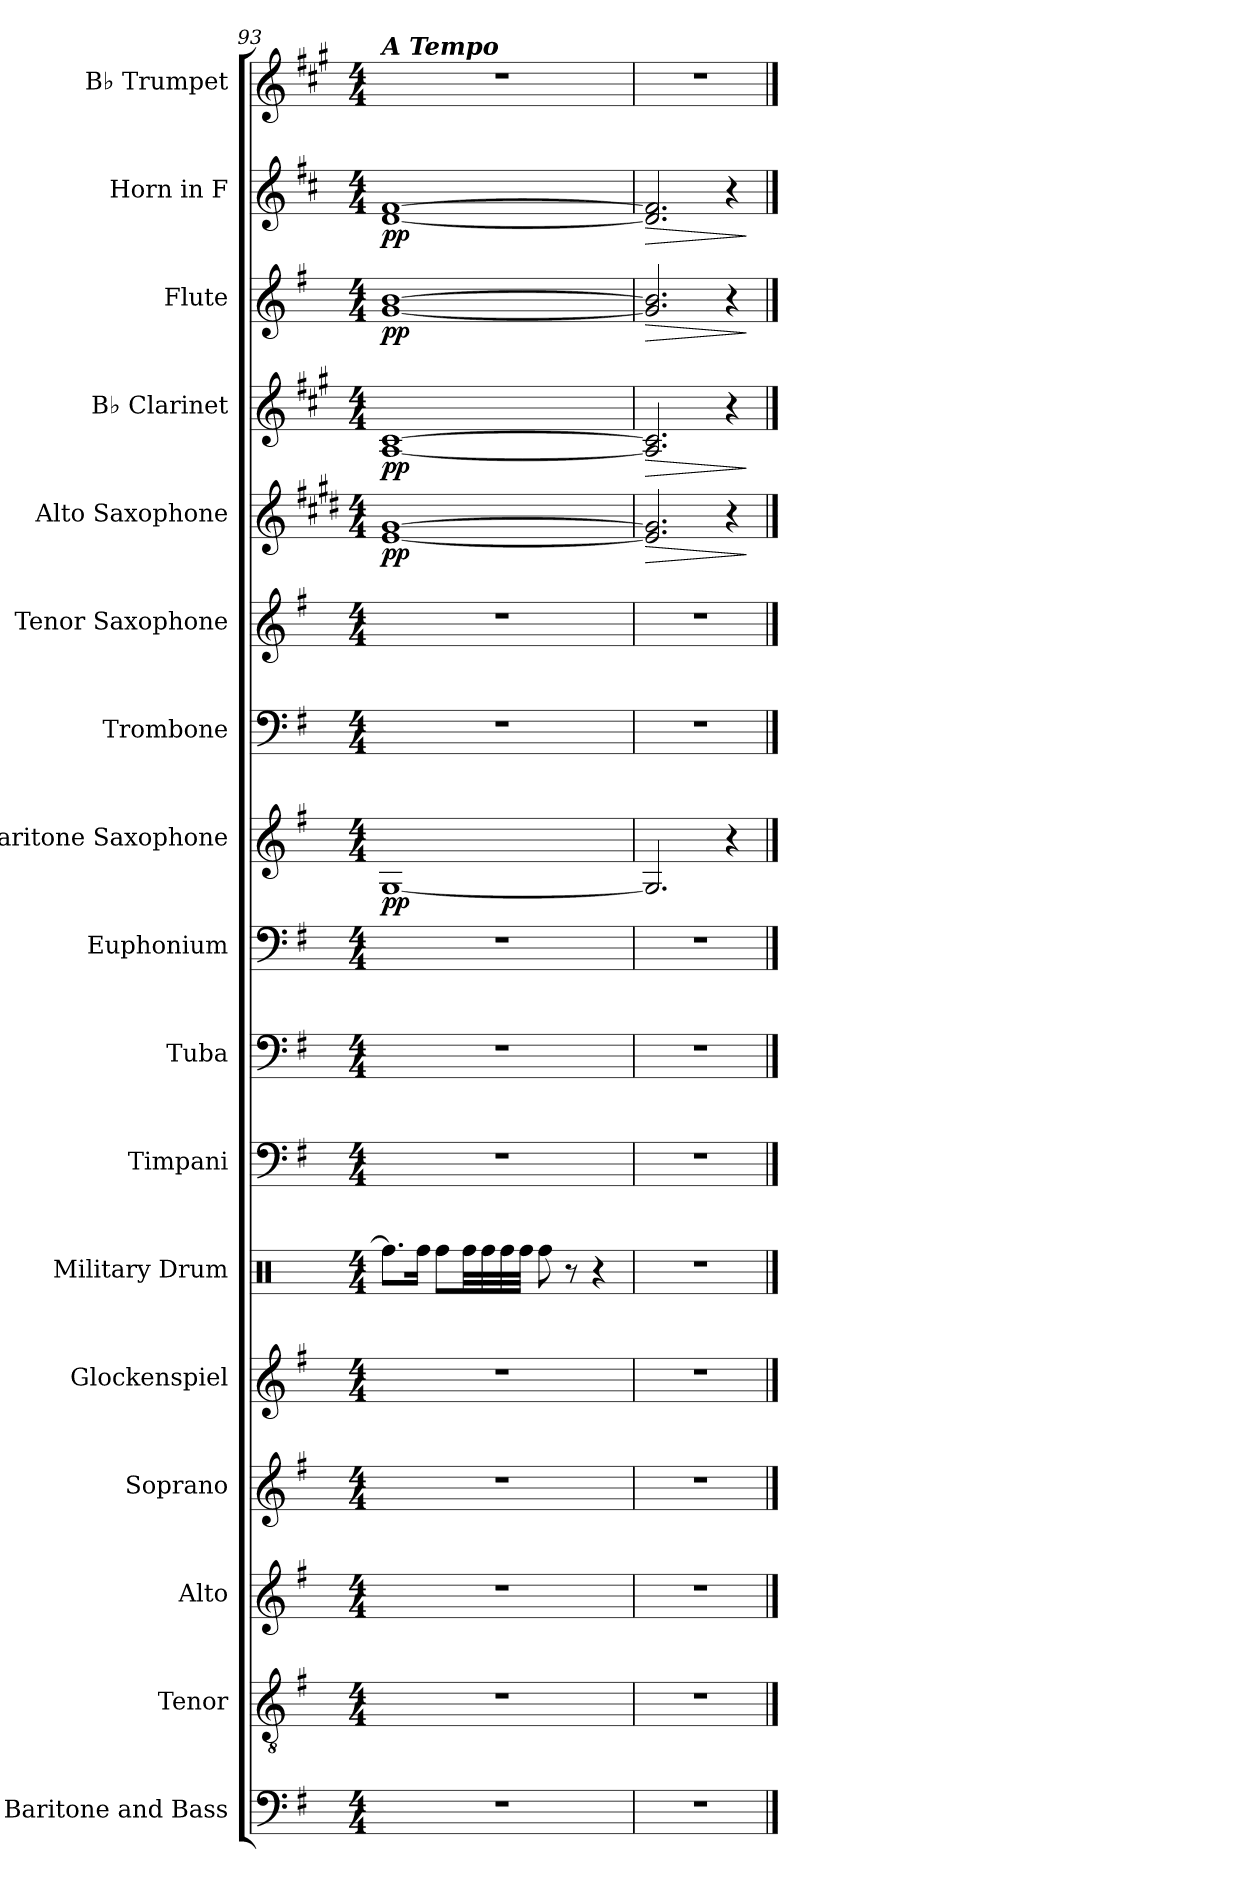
**kern	**kern	**kern	**kern	**kern	**kern	**kern	**kern	**kern	**kern	**dynam	**kern	**kern	**kern	**dynam	**kern	**dynam	**kern	**dynam	**kern	**dynam	**kern
*part17	*part16	*part15	*part14	*part13	*part12	*part11	*part10	*part9	*part8	*part8	*part7	*part6	*part5	*part5	*part4	*part4	*part3	*part3	*part2	*part2	*part1
*staff17	*staff16	*staff15	*staff14	*staff13	*staff12	*staff11	*staff10	*staff9	*staff8	*staff8	*staff7	*staff6	*staff5	*staff5	*staff4	*staff4	*staff3	*staff3	*staff2	*staff2	*staff1
*I"Baritone and Bass	*I"Tenor	*I"Alto	*I"Soprano	*I"Glockenspiel	*I"Military Drum	*I"Timpani	*I"Tuba	*I"Euphonium	*I"Baritone Saxophone	*	*I"Trombone	*I"Tenor Saxophone	*I"Alto Saxophone	*	*I"B♭ Clarinet	*	*I"Flute	*	*I"Horn in F	*	*I"B♭ Trumpet
*I'Bar. Bass	*I'Ten.	*I'Alto	*I'Sop.	*I'Glk.	*I'Mil. Dr.	*I'Timp.	*I'Tba.	*I'Euph.	*I'Bar. Sax.	*	*I'Trb.	*I'T. Sax.	*I'A. Sax.	*	*I'B♭ Cl.	*	*I'Fl.	*	*	*	*I'B♭ Tpt.
*clefF4	*clefGv2	*clefG2	*clefG2	*clefG2	*clefX	*clefF4	*clefF4	*clefF4	*clefG2	*	*clefF4	*clefG2	*clefG2	*	*clefG2	*	*clefG2	*	*clefG2	*	*clefG2
*	*	*	*	*ITrd-14c-24	*	*	*	*	*ITrd12c21	*	*	*ITrd8c14	*ITrd5c9	*	*ITrd1c2	*	*	*	*ITrd4c7	*	*ITrd1c2
*k[f#]	*k[f#]	*k[f#]	*k[f#]	*k[f#]	*k[]	*k[f#]	*k[f#]	*k[f#]	*k[f#]	*	*k[f#]	*k[f#]	*k[f#]	*	*k[f#]	*	*k[f#]	*	*k[f#]	*	*k[f#]
*M4/4	*M4/4	*M4/4	*M4/4	*M4/4	*M4/4	*M4/4	*M4/4	*M4/4	*M4/4	*	*M4/4	*M4/4	*M4/4	*	*M4/4	*	*M4/4	*	*M4/4	*	*M4/4
=93	=93	=93	=93	=93	=93	=93	=93	=93	=93	=93	=93	=93	=93	=93	=93	=93	=93	=93	=93	=93	=93
!	!	!	!	!	!	!	!	!	!	!	!	!	!	!	!	!	!	!	!	!	!LO:TX:a:Bi:t=A Tempo
!	!	!	!	!	!	!	!	!	!	!LO:DY:b	!	!	!	!LO:DY:b	!	!LO:DY:b	!	!LO:DY:b	!	!LO:DY:b	!
1r	1r	1r	1r	1r	8.Rff\L]	1r	1r	1r	[1GG	pp	1r	1r	[1G [1B	pp	[1G [1B	pp	[1g [1b	pp	[1G [1B	pp	1r
.	.	.	.	.	16Rff\Jk	.	.	.	.	.	.	.	.	.	.	.	.	.	.	.	.
.	.	.	.	.	8Rff\L	.	.	.	.	.	.	.	.	.	.	.	.	.	.	.	.
.	.	.	.	.	32Rff\LL	.	.	.	.	.	.	.	.	.	.	.	.	.	.	.	.
.	.	.	.	.	32Rff\	.	.	.	.	.	.	.	.	.	.	.	.	.	.	.	.
.	.	.	.	.	32Rff\	.	.	.	.	.	.	.	.	.	.	.	.	.	.	.	.
.	.	.	.	.	32Rff\JJJ	.	.	.	.	.	.	.	.	.	.	.	.	.	.	.	.
.	.	.	.	.	8Rff\	.	.	.	.	.	.	.	.	.	.	.	.	.	.	.	.
.	.	.	.	.	8r	.	.	.	.	.	.	.	.	.	.	.	.	.	.	.	.
.	.	.	.	.	4r	.	.	.	.	.	.	.	.	.	.	.	.	.	.	.	.
!!LO:PB:g=z
=94	=94	=94	=94	=94	=94	=94	=94	=94	=94	=94	=94	=94	=94	=94	=94	=94	=94	=94	=94	=94	=94
!	!	!	!	!	!	!	!	!	!	!	!	!	!	!LO:HP:b	!	!LO:HP:b	!	!LO:HP:b	!	!LO:HP:b	!
1r	1r	1r	1r	1r	1r	1r	1r	1r	2.GG/]	.	1r	1r	2.G/] 2.B/]	>	2.G/] 2.B/]	>	2.g/] 2.b/]	>	2.G/] 2.B/]	>	1r
.	.	.	.	.	.	.	.	.	4r	.	.	.	4r	.	4r	.	4r	.	4r	.	.
.	.	.	.	.	.	.	.	.	.	.	.	.	.	]	.	]	.	]	.	]	.
==	==	==	==	==	==	==	==	==	==	==	==	==	==	==	==	==	==	==	==	==	==
*-	*-	*-	*-	*-	*-	*-	*-	*-	*-	*-	*-	*-	*-	*-	*-	*-	*-	*-	*-	*-	*-
